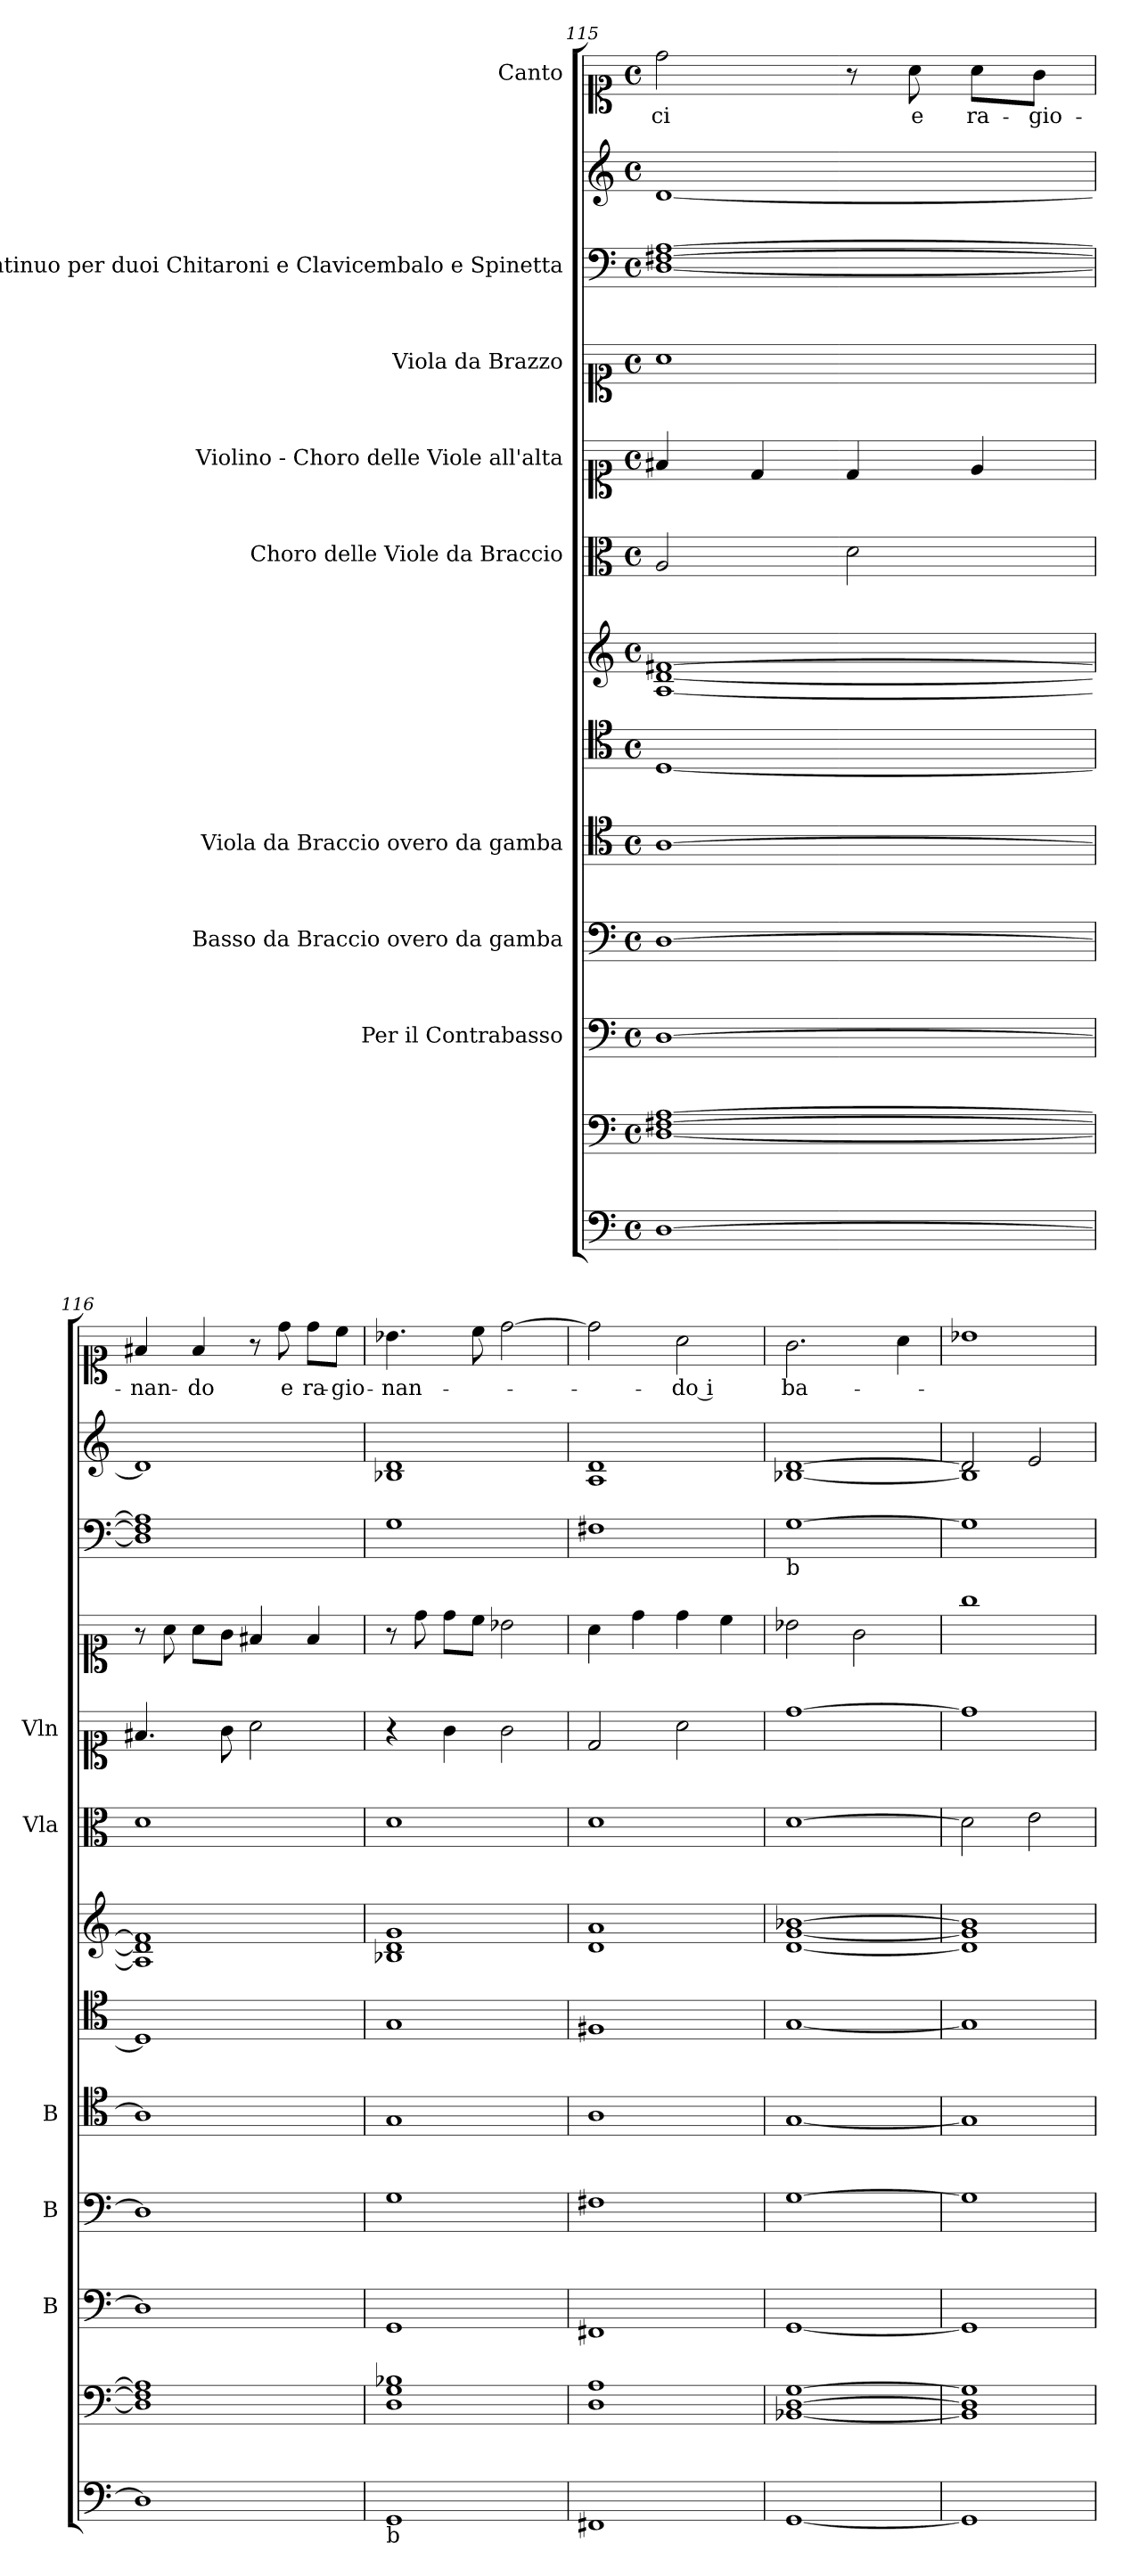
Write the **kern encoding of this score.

**kern	**kern	**kern	**kern	**kern	**kern	**kern	**kern	**kern	**kern	**kern	**kern	**kern	**text
*part12	*part11	*part10	*part9	*part8	*part7	*part6	*part5	*part4	*part3	*part2	*part2	*part1	*part1
*staff13	*staff12	*staff11	*staff10	*staff9	*staff8	*staff7	*staff6	*staff5	*staff4	*staff3	*staff2	*staff1	*staff1
*	*	*I"Per il Contrabasso	*I"Basso da Braccio overo da gamba	*I"Viola da Braccio overo da gamba	*	*	*I"Choro delle  Viole da Braccio	*I"Violino - Choro delle Viole all'alta	*I"Viola da Brazzo	*I"Basso continuo per duoi Chitaroni  e Clavicembalo e Spinetta	*	*I"Canto	*
*	*	*I'B	*I'B	*I'B	*	*	*I'Vla	*I'Vln	*	*	*	*	*
*clefF4	*clefF4	*clefF4	*clefF4	*clefC4	*clefC4	*clefG2	*clefC3	*clefC1	*clefC1	*clefF4	*clefG2	*clefC1	*
*k[]	*k[]	*k[]	*k[]	*k[]	*k[]	*k[]	*k[]	*k[]	*k[]	*k[]	*k[]	*k[]	*
*C:	*C:	*C:	*C:	*C:	*C:	*C:	*C:	*C:	*C:	*C:	*C:	*C:	*
*M4/4	*M4/4	*M4/4	*M4/4	*M4/4	*M4/4	*M4/4	*M4/4	*M4/4	*M4/4	*M4/4	*M4/4	*M4/4	*
*met(c)	*met(c)	*met(c)	*met(c)	*met(c)	*met(c)	*met(c)	*met(c)	*met(c)	*met(c)	*met(c)	*met(c)	*met(c)	*
=115	=115	=115	=115	=115	=115	=115	=115	=115	=115	=115	=115	=115	=115
!	!	!	!	!	!	!	!	!	!	!	!	!	!LO:LY:b
[>1D	[<1D [>1F#X [>1A	[>1D	[>1D	[>1A	[<1D	[<1A [<1d [>1f#X	2A/	4f#X/	1a	[<1D [>1F#X [>1A	[<1d	2dd\	-ci
.	.	.	.	.	.	.	.	4d/	.	.	.	.	.
.	.	.	.	.	.	.	2d\	4d/	.	.	.	8r	.
!	!	!	!	!	!	!	!	!	!	!	!	!	!LO:LY:b
.	.	.	.	.	.	.	.	.	.	.	.	8a\	e
!	!	!	!	!	!	!	!	!	!	!	!	!	!LO:LY:b
.	.	.	.	.	.	.	.	4e/	.	.	.	8a\L	ra-
!	!	!	!	!	!	!	!	!	!	!	!	!	!LO:LY:b
.	.	.	.	.	.	.	.	.	.	.	.	8g\J	-gio-
!!LO:PB:g=z
=116	=116	=116	=116	=116	=116	=116	=116	=116	=116	=116	=116	=116	=116
!	!	!	!	!	!	!	!	!	!	!	!	!	!LO:LY:b
1D]	1D] 1F#] 1A]	1D]	1D]	1A]	1D]	1A] 1d] 1f#]	1d	4.f#X/	8r	1D] 1F#] 1A]	1d]	4f#X/	-nan-
.	.	.	.	.	.	.	.	.	8a\	.	.	.	.
!	!	!	!	!	!	!	!	!	!	!	!	!	!LO:LY:b
.	.	.	.	.	.	.	.	.	8a\L	.	.	4f#/	-do
.	.	.	.	.	.	.	.	8g\	8g\J	.	.	.	.
.	.	.	.	.	.	.	.	2a\	4f#X/	.	.	8r	.
!	!	!	!	!	!	!	!	!	!	!	!	!	!LO:LY:b
.	.	.	.	.	.	.	.	.	.	.	.	8dd\	e
!	!	!	!	!	!	!	!	!	!	!	!	!	!LO:LY:b
.	.	.	.	.	.	.	.	.	4f#/	.	.	8dd\L	ra-
!	!	!	!	!	!	!	!	!	!	!	!	!	!LO:LY:b
.	.	.	.	.	.	.	.	.	.	.	.	8cc\J	-gio-
=117	=117	=117	=117	=117	=117	=117	=117	=117	=117	=117	=117	=117	=117
!LO:TX:b:t=b	!	!	!	!	!	!	!	!	!	!	!	!	!
!	!	!	!	!	!	!	!	!	!	!	!	!	!LO:LY:b
1GG	1D 1G 1B-X	1GG	1G	1G	1G	1B-X 1d 1g	1d	4r	8r	1G	1B-X 1d	4.b-X\	-nan-
.	.	.	.	.	.	.	.	.	8dd\	.	.	.	.
.	.	.	.	.	.	.	.	4g\	8dd\L	.	.	.	.
.	.	.	.	.	.	.	.	.	8cc\J	.	.	8cc\	.
.	.	.	.	.	.	.	.	2g\	2b-X\	.	.	[>2dd\	.
=118	=118	=118	=118	=118	=118	=118	=118	=118	=118	=118	=118	=118	=118
1FF#X	1D 1A	1FF#X	1F#X	1A	1F#X	1d 1a	1d	2d/	4a\	1F#X	1A 1d	2dd\]	.
.	.	.	.	.	.	.	.	.	4dd\	.	.	.	.
!	!	!	!	!	!	!	!	!	!	!	!	!	!LO:LY:b
.	.	.	.	.	.	.	.	2a\	4dd\	.	.	2a\	-do i
.	.	.	.	.	.	.	.	.	4cc\	.	.	.	.
=119	=119	=119	=119	=119	=119	=119	=119	=119	=119	=119	=119	=119	=119
*	*	*	*	*	*	*	*	*	*	*	*^	*	*
!	!	!	!	!	!	!	!	!	!	!LO:TX:b:t=b	!	!	!	!
!	!	!	!	!	!	!	!	!	!	!	!	!	!	!LO:LY:b
[<1GG	[<1BB-X [>1D [>1G	[<1GG	[>1G	[<1G	[<1G	[<1d [<1g [>1b-X	[>1d	[>1dd	2b-X\	[>1G	[>1d	[<1B-X	2.g\	ba-
.	.	.	.	.	.	.	.	.	2g\	.	.	.	.	.
.	.	.	.	.	.	.	.	.	.	.	.	.	4a\	.
=120	=120	=120	=120	=120	=120	=120	=120	=120	=120	=120	=120	=120	=120	=120
1GG]	1BB-] 1D] 1G]	1GG]	1G]	1G]	1G]	1d] 1g] 1b-]	2d\]	1dd]	1gg	1G]	2d/]	1B-]	1b-X	.
.	.	.	.	.	.	.	2e\	.	.	.	2e/	.	.	.
*	*	*	*	*	*	*	*	*	*	*	*v	*v	*	*
=	=	=	=	=	=	=	=	=	=	=	=	=	=
*-	*-	*-	*-	*-	*-	*-	*-	*-	*-	*-	*-	*-	*-
